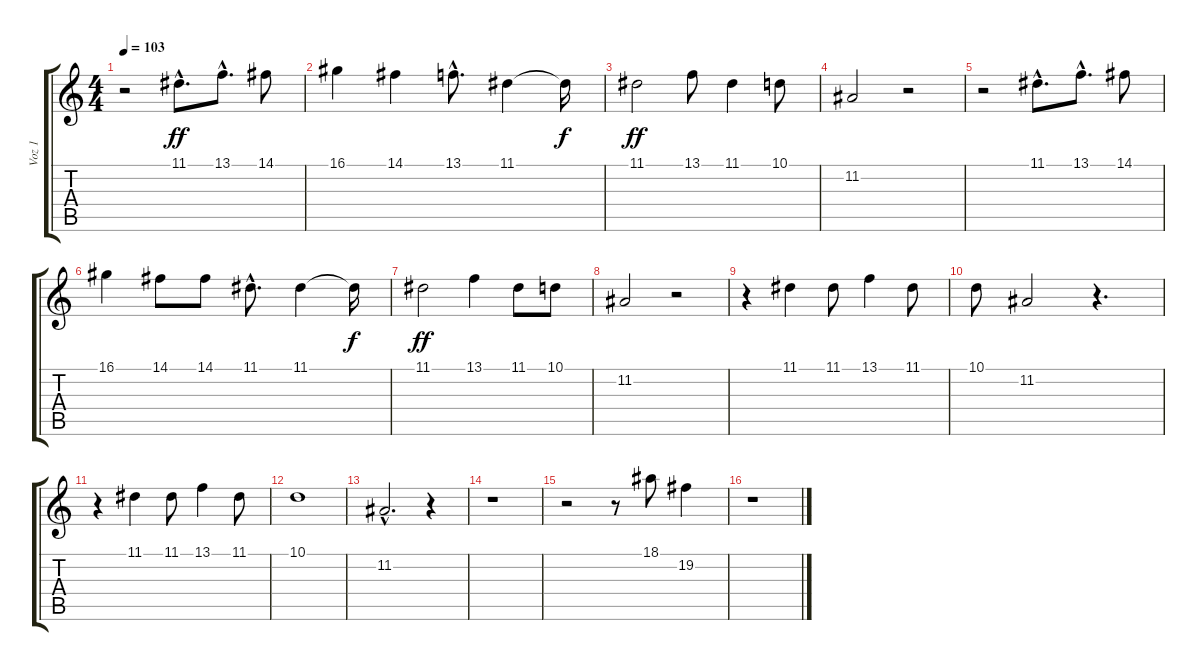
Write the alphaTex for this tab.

\track ("Voz 1" "Voz 1") {instrument lead6voice}
\staff {score tabs}
\tuning (E4 B3 G3 D3 A2 E2) {hide}
\ts (4 4)
\tempo 103
\clef g2
\ks c
r.2{dy ff} 11.1{hac}.8{d} 13.1{hac}.8{d} 14.1.8 |
16.1.4 14.1.4 13.1{hac}.8{d} 11.1.4 11.1{t}.16{dy f} |
11.1.2{dy ff} 13.1.8 11.1.4 10.1.8 |
11.2.2 r.2 |
r.2 11.1{hac}.8{d} 13.1{hac}.8{d} 14.1.8 |
16.1.4 14.1.8 14.1.8 11.1{hac}.8{d} 11.1.4 11.1{t}.16{dy f} |
11.1.2{dy ff} 13.1.4 11.1.8 10.1.8 |
11.2.2 r.2 |
r.4 11.1.4 11.1.8 13.1.4 11.1.8 |
10.1.8 11.2.2 r.4{d} |
r.4 11.1.4 11.1.8 13.1.4 11.1.8 |
10.1.1 |
11.2{hac}.2{d} r.4 |
r.1 |
r.2 r.8 18.1.8 19.2.4 |
r.1
